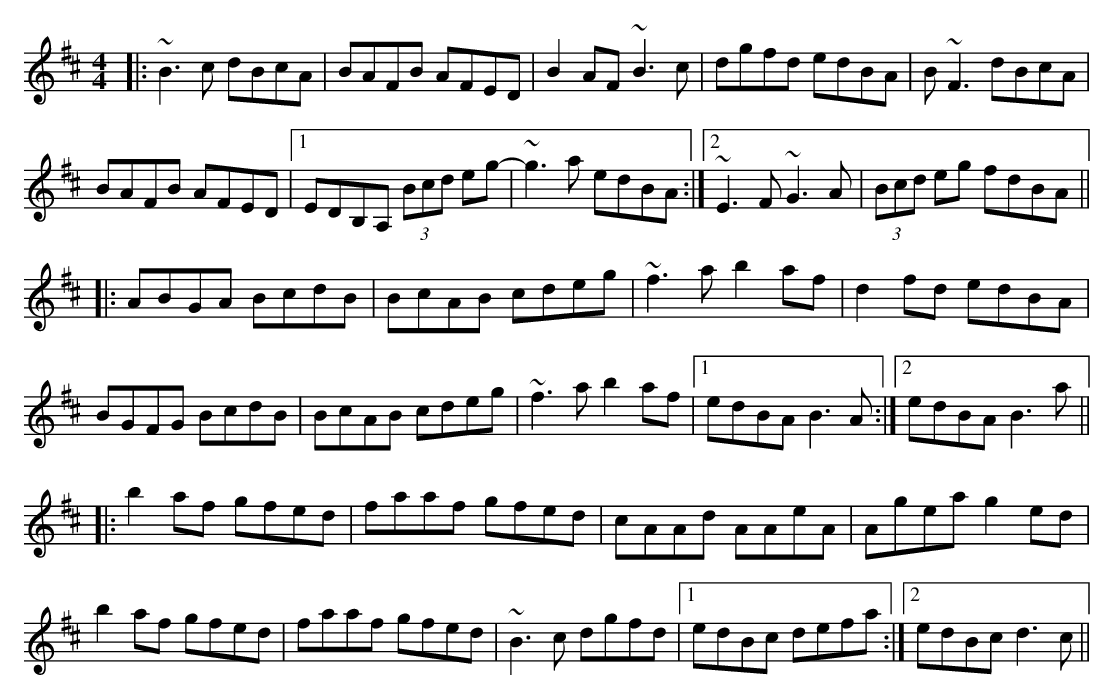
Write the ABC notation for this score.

X:1
M:4/4
K:D
|:~B3c dBcA|BAFB AFED|B2 AF ~B3 c|dgfd edBA|B~F3 dBcA|
BAFB AFED|1 EDB,A, (3Bcd eg-|~g3 a edBA:|2 ~E3 F~G3 A|(3Bcd eg fdBA||
|:ABGA BcdB|BcAB cdeg|~f3a b2af|d2 fd edBA|
BGFG BcdB|BcAB cdeg|~f3a b2af|1 edBAB3A:|2 edBAB3a||
|:b2af gfed|faaf gfed|cAAd AAeA|Agea g2ed|
b2af gfed|faaf gfed|~B3 c dgfd|1 edBc defa:|2 edBc d3 c||
